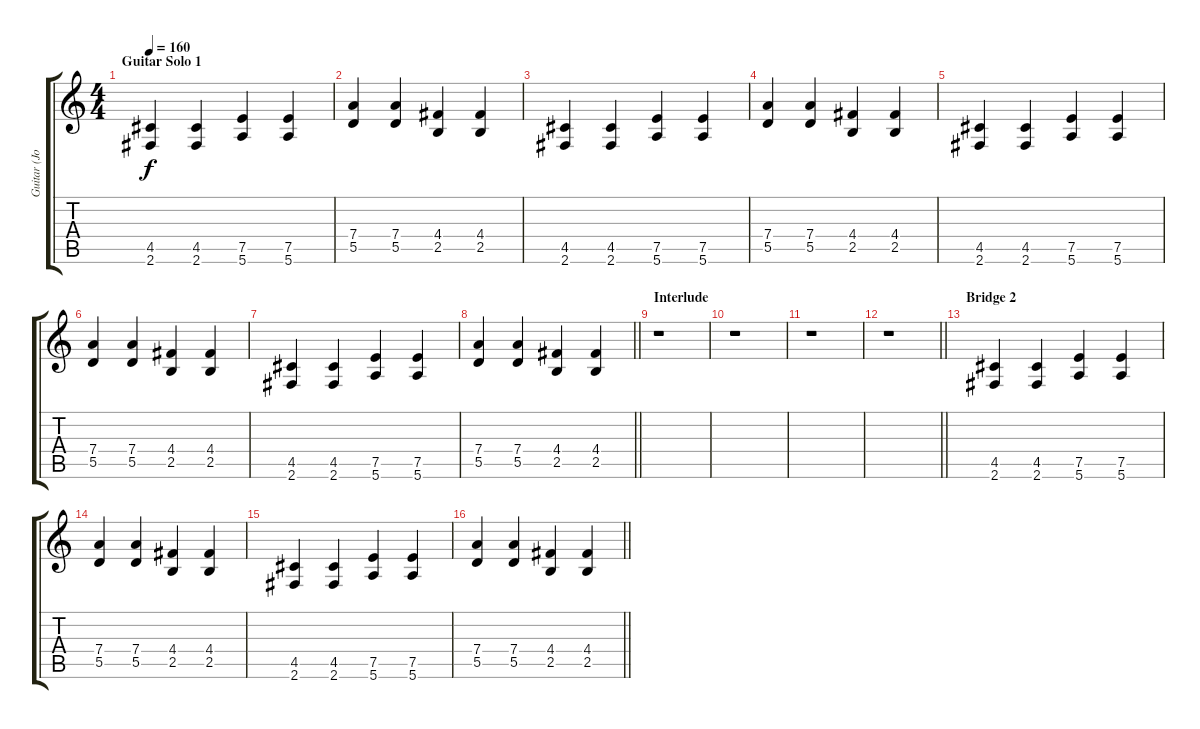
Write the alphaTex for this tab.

\track ("Guitar (Jon)" "Guitar (Jo") {instrument electricguitarjazz}
\staff {score tabs}
\tuning (E4 B3 G3 D3 A2 E2) {hide}
\ts (4 4)
\section ("" "Guitar Solo 1")
\tempo 160
\clef g2
\ks c
(4.5 2.6).4{dy f} (4.5 2.6).4 (7.5 5.6).4 (7.5 5.6).4 |
(7.4 5.5).4 (7.4 5.5).4 (4.4 2.5).4 (4.4 2.5).4 |
(4.5 2.6).4 (4.5 2.6).4 (7.5 5.6).4 (7.5 5.6).4 |
(7.4 5.5).4 (7.4 5.5).4 (4.4 2.5).4 (4.4 2.5).4 |
(4.5 2.6).4 (4.5 2.6).4 (7.5 5.6).4 (7.5 5.6).4 |
(7.4 5.5).4 (7.4 5.5).4 (4.4 2.5).4 (4.4 2.5).4 |
(4.5 2.6).4 (4.5 2.6).4 (7.5 5.6).4 (7.5 5.6).4 |
\barLineRight lightlight
(7.4 5.5).4 (7.4 5.5).4 (4.4 2.5).4 (4.4 2.5).4 |
\section ("" "Interlude")
r.1 |
r.1 |
r.1 |
\barLineRight lightlight
r.1 |
\section ("" "Bridge 2")
(4.5 2.6).4 (4.5 2.6).4 (7.5 5.6).4 (7.5 5.6).4 |
(7.4 5.5).4 (7.4 5.5).4 (4.4 2.5).4 (4.4 2.5).4 |
(4.5 2.6).4 (4.5 2.6).4 (7.5 5.6).4 (7.5 5.6).4 |
\barLineRight lightlight
(7.4 5.5).4 (7.4 5.5).4 (4.4 2.5).4 (4.4 2.5).4
